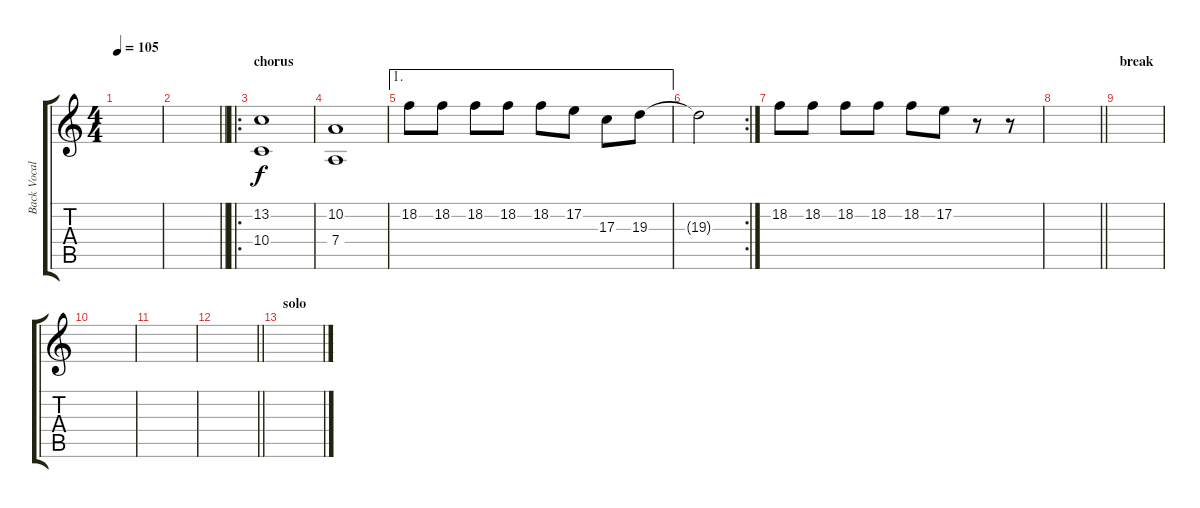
\track ("Back Vocal" "Back Vocal") {instrument oboe}
\staff {score tabs}
\tuning (E4 B3 G3 D3 A2 E2) {hide}
\ts (4 4)
\tempo 105
\clef g2
\ks c
|
\barLineRight lightlight
|
\ro
\section ("" "chorus")
(13.2 10.4).1 |
(10.2 7.4).1 |
\ae 1
18.2.8 18.2.8 18.2.8 18.2.8 18.2.8 17.2.8 17.3.8 19.3.8 |
\rc 2
19.3{t}.2 |
18.2.8 18.2.8 18.2.8 18.2.8 18.2.8 17.2.8 r.8 r.8 |
\barLineRight lightlight
|
\section ("" "break")
|
|
|
\barLineRight lightlight
|
\section ("" "solo")
